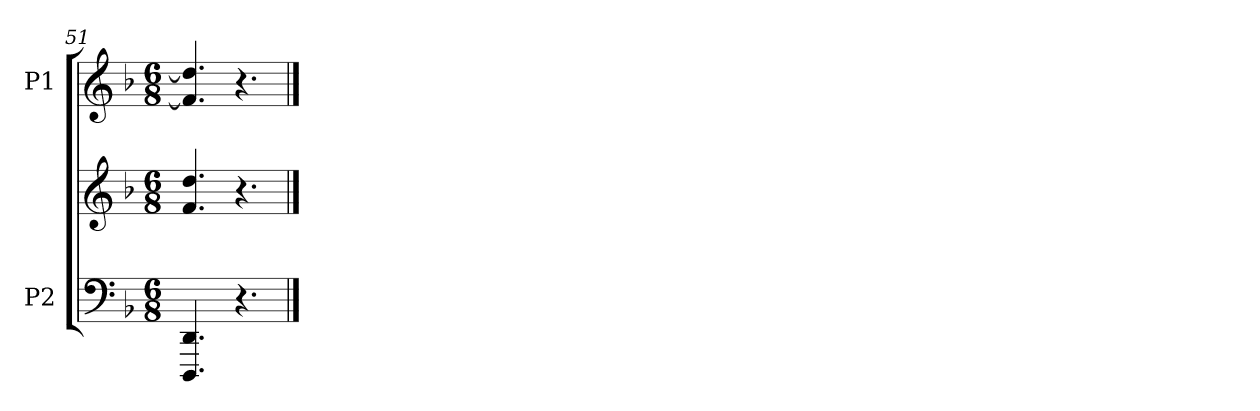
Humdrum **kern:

**kern	**kern	**kern
*part2	*part2	*part1
*staff3	*staff2	*staff1
*I"P2	*	*I"P1
*clefF4	*clefG2	*clefG2
*k[b-]	*k[b-]	*k[b-]
*d:	*d:	*d:
*M6/8	*M6/8	*M6/8
=51	=51	=51
4.DDDi/ 4.DDi	4.fi/ 4.ddi	4.fi/] 4.ddi]
4.r	4.r	4.r
==	==	==
*-	*-	*-
